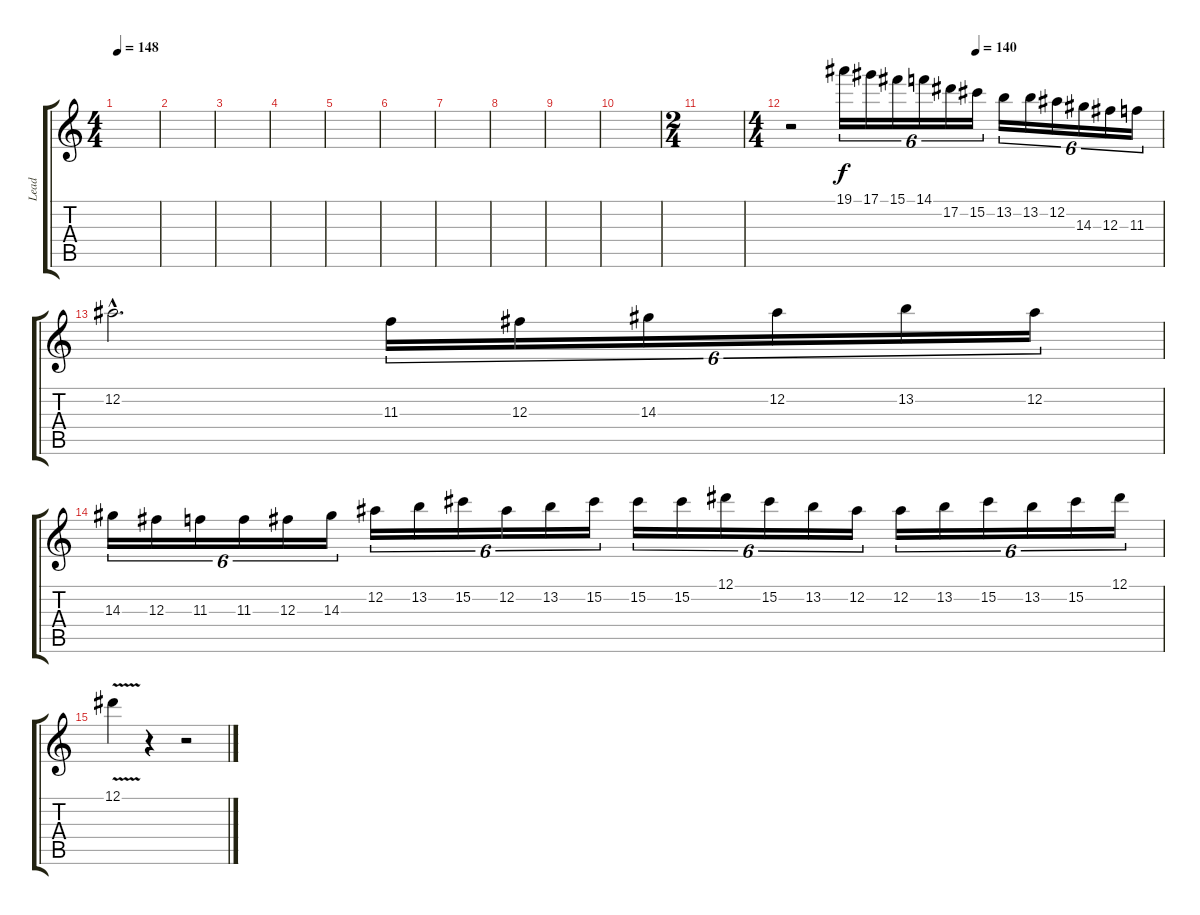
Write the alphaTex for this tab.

\track ("Lead" "Lead") {instrument distortionguitar}
\staff {score tabs}
\tuning (Eb4 Bb3 Gb3 Db3 Ab2 Eb2) {hide}
\ts (4 4)
\tempo 148
\clef g2
\ks c
|
|
|
|
|
|
|
|
|
|
\ts (2 4)
|
\ts (4 4)
\tempo (140 0.5)
r.2 19.1.16{tu (6 4)} 17.1.16{tu (6 4)} 15.1.16{tu (6 4)} 14.1.16{tu (6 4)} 17.2.16{tu (6 4)} 15.2.16{tu (6 4)} 13.2.16{tu (6 4)} 13.2.16{tu (6 4)} 12.2.16{tu (6 4)} 14.3.16{tu (6 4)} 12.3.16{tu (6 4)} 11.3.16{tu (6 4)} |
12.2{hac}.2{d} 11.3.16{tu (6 4)} 12.3.16{tu (6 4)} 14.3.16{tu (6 4)} 12.2.16{tu (6 4)} 13.2.16{tu (6 4)} 12.2.16{tu (6 4)} |
14.3.16{tu (6 4)} 12.3.16{tu (6 4)} 11.3.16{tu (6 4)} 11.3.16{tu (6 4)} 12.3.16{tu (6 4)} 14.3.16{tu (6 4)} 12.2.16{tu (6 4)} 13.2.16{tu (6 4)} 15.2.16{tu (6 4)} 12.2.16{tu (6 4)} 13.2.16{tu (6 4)} 15.2.16{tu (6 4)} 15.2.16{tu (6 4)} 15.2.16{tu (6 4)} 12.1.16{tu (6 4)} 15.2.16{tu (6 4)} 13.2.16{tu (6 4)} 12.2.16{tu (6 4)} 12.2.16{tu (6 4)} 13.2.16{tu (6 4)} 15.2.16{tu (6 4)} 13.2.16{tu (6 4)} 15.2.16{tu (6 4)} 12.1.16{tu (6 4)} |
12.1{v}.4 r.4 r.2
